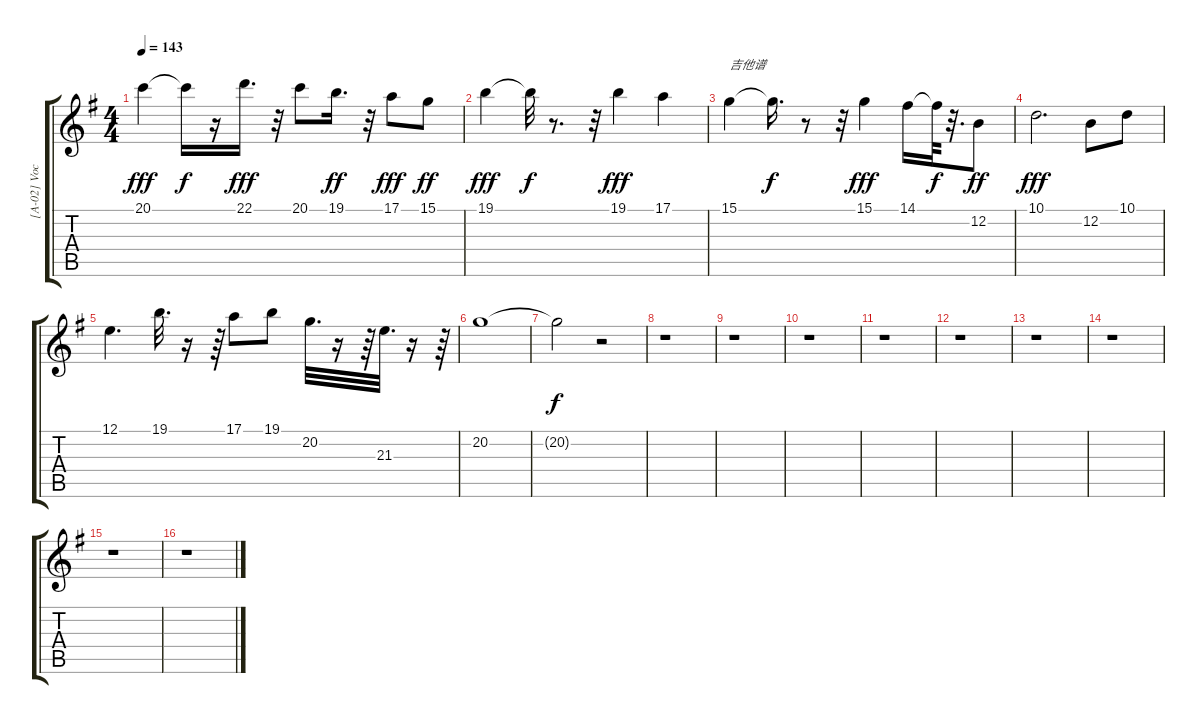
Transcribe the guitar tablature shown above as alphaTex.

\track ("[A-02] Vocal" "[A-02] Voc") {instrument lead8bassandlead}
\staff {score tabs}
\tuning (E4 B3 G3 D3 A2 E2) {hide}
\ts (4 4)
\tempo 143
\clef g2
\ks g
20.1.4{dy fff} 20.1{t}.16{dy f} r.16 22.1.16{d dy fff} r.32 20.1.8 19.1.16{d dy ff} r.32 17.1.8{dy fff} 15.1.8{dy ff} |
19.1.4{dy fff} 19.1{t}.32{dy f} r.8{d} r.32 19.1.4{dy fff} 17.1.4 |
15.1.4{txt "吉他谱"} 15.1{t}.16{d dy f} r.8 r.32 15.1.4{dy fff} 14.1.16 14.1{t}.64{dy f} r.32{d} 12.2.8{dy ff} |
10.1.2{d dy fff} 12.2.8 10.1.8 |
12.1.4{d} 19.1.32{d} r.16 r.64 17.1.8 19.1.8 20.2.32{d} r.16 r.64 21.3.32{d} r.16 r.64 |
20.2.1 |
20.2{t}.2{dy f} r.2 |
r.1 |
r.1 |
r.1 |
r.1 |
r.1 |
r.1 |
r.1 |
r.1 |
r.1
